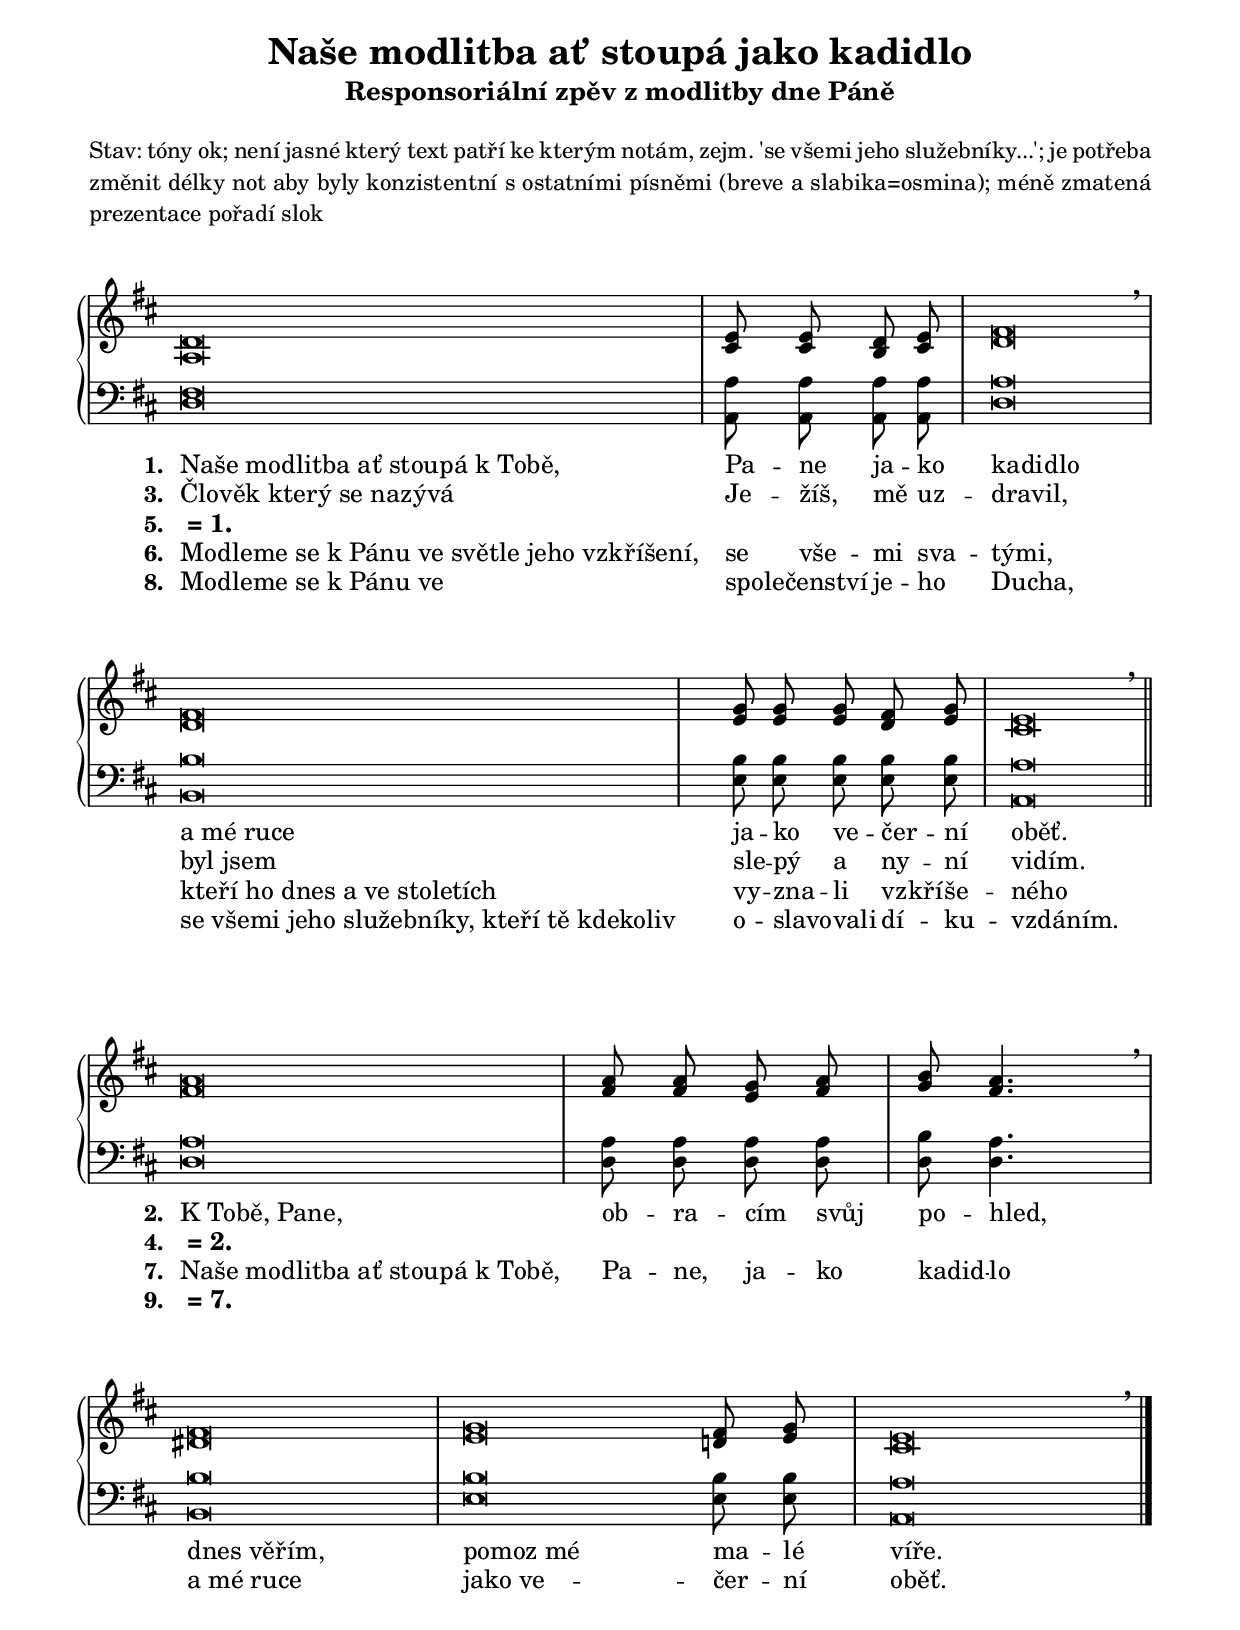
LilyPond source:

\version "2.18.2"
  
\include "../common-includes/macros.ily"
\include "../common-includes/paper.ily"
\include "../common-includes/layout.ily"

kadidlo_melodie_a_prava = \relative c' {
    \key d \major
    \clef treble
    \language "deutsch"
    \noTime
    \autoBeamOff
    \accidentalStyle forget
    \cadenzaOn

    <d a>\breve \bbar
    <e cis>8 <e cis>8 <d h>8 <e cis>8 \bbar
    <fis d>\breve \breathe \bbar

    <fis d>\breve \bbar
    <g e>8 <g e>8 <g e>8 <fis d>8 <g e>8 \bbar
    <e cis>\breve \breathe \dbar

    \cadenzaOff
}

kadidlo_melodie_a_leva = \relative c {
    \key d \major
    \clef bass
    \language "deutsch"
    \noTime
    \autoBeamOff
    \accidentalStyle forget
    \cadenzaOn

    <fis d>\breve \bbar
    \repeat unfold 4 { <a a,>8 } \bbar
    <a d,>\breve \bbar

    <h h,>\breve \bbar
    \repeat unfold 5 { <h e,>8 } \bbar
    <a a,>\breve \dbar

    \cadenzaOff
}

kadidlo_slova_a_a = \lyricmode {
    \set stanza = "1. "
    "Naše modlitba ať stoupá k Tobě,"\breve
    Pa8 -- ne8 ja8 -- ko8
    kadidlo\breve

    "a mé ruce"\breve
    ja8 -- ko8 ve8 -- čer8 -- ní8
    oběť.\breve
}

kadidlo_slova_a_c = \lyricmode {
    \set stanza = "3. "
    "Člověk který se nazývá"\breve
    Je8 -- žíš,8 mě8 uz8 --
    dravil,\breve
    
    "byl jsem"\breve
    sle8 -- pý8 a8 ny8 -- ní8
    vidím.\breve
}

kadidlo_slova_a_e = \lyricmode {
    \set stanza = "5. "
    \markup { \bold " = 1." }\breve
}

kadidlo_slova_a_f = \lyricmode {
    \set stanza = "6. "
    "Modleme se k Pánu ve světle jeho vzkříšení,"\breve
    se8 vše8 -- mi8 sva8 --
    tými,\breve
    
    "kteří ho dnes a ve stoletích"\breve
    vy8 -- zna8 -- li8 vzkří8 -- še8 --
    ného\breve
}

kadidlo_slova_a_h = \lyricmode {
    \set stanza = "8. "
    "Modleme se k Pánu ve"\breve
    společenství4 je8 -- ho8
    Ducha,\breve
    
    "se všemi jeho služebníky, kteří tě kdekoliv"\breve
    o8 -- slavo8 -- vali8 dí8 -- ku8 --
    vzdáním.\breve
}

kadidlo_ref_doprovod = \new PianoStaff <<
    \new Staff \kadidlo_melodie_a_prava
    \new Staff \kadidlo_melodie_a_leva
    \new Lyrics \kadidlo_slova_a_a
    \new Lyrics \kadidlo_slova_a_c
    \new Lyrics \kadidlo_slova_a_e
    \new Lyrics \kadidlo_slova_a_f
    \new Lyrics \kadidlo_slova_a_h
>>

kadidlo_melodie_b_prava = \relative c' {
    \key d \major
    \clef treble
    \language "deutsch"
    \noTime
    \autoBeamOff
    \cadenzaOn
    
    <a' fis>\breve \bbar
    <a fis>8 <a fis>8 <g e>8 <a fis>8 \bbar
    <h g>8 <a fis>4. \breathe \bbar
    
    <fis dis>\breve \bbar
    <g e>\breve <fis d!>8 <g e>8 \bbar
    <e cis>\breve \breathe \bar "|."
    
    \cadenzaOff
}

kadidlo_melodie_b_leva = \relative c' {
    \key d \major
    \clef bass
    \language "deutsch"
    \noTime
    \autoBeamOff
    \cadenzaOn
    
    <a d,>\breve \bbar
    \repeat unfold 4 {<a d,>8} \bbar
    <h d,>8 <a d,>4. \bbar
    
    <h h,>\breve \bbar
    <h e,>\breve <h e,>8 <h e,>8 \bbar
    <a a,>\breve \bar "|."
    
    \cadenzaOff
}

kadidlo_slova_b_b = \lyricmode {
    \set stanza = "2. "
    "K Tobě, Pane,"\breve
    ob8 -- ra8 -- cím8 svůj8
    po8 -- hled,4.
    
    "dnes věřím,"\breve
    "pomoz mé"\breve ma8 -- lé8
    víře.\breve
}

kadidlo_slova_b_d = \lyricmode {
    \set stanza = "4. "
    \markup { \bold " = 2." }\breve
}

kadidlo_slova_b_g = \lyricmode {
    \set stanza = "7. "
    "Naše modlitba ať stoupá k Tobě,"\breve
    Pa8 -- ne,8 ja8 -- ko8
    kadid8 -- lo4.
    
    "a mé ruce"\breve
    "jako ve"\breve -- čer8 -- ní8
    oběť.\breve
}

kadidlo_slova_b_i = \lyricmode {
    \set stanza = "9. "
    \markup { \bold " = 7." }\breve
}

kadidlo_sloka_doprovod = \new PianoStaff <<
    \new Staff \kadidlo_melodie_b_prava
    \new Staff \kadidlo_melodie_b_leva
    \new Lyrics \kadidlo_slova_b_b
    \new Lyrics \kadidlo_slova_b_d
    \new Lyrics \kadidlo_slova_b_g
    \new Lyrics \kadidlo_slova_b_i
>>


\book {
	\bookpart {
    \header {
        title = "Naše modlitba ať stoupá jako kadidlo"
        subtitle = "Responsoriální zpěv z modlitby dne Páně"
    }
    \tocItem \markup { "Naše modlitba ať stoupá jako kadidlo" }
    \markup {
        %\fill-line { \center-column { "Responsoriální zpěv z modlitby dne Páně" } }
        \column {
            \vspace #1
            \justify { Stav:
                       tóny ok;
                       není jasné který text patří ke kterým notám, zejm. 'se všemi jeho služebníky...';
                       je potřeba změnit délky not aby byly konzistentní s ostatními písněmi (breve a slabika=osmina);
                       méně zmatená prezentace pořadí slok
            }
            \vspace #1.5
        }
    }
    \score {
        \kadidlo_ref_doprovod
    }
    \markup {
      \vspace #3
    }
    \score {
        \kadidlo_sloka_doprovod
    }
}

}
